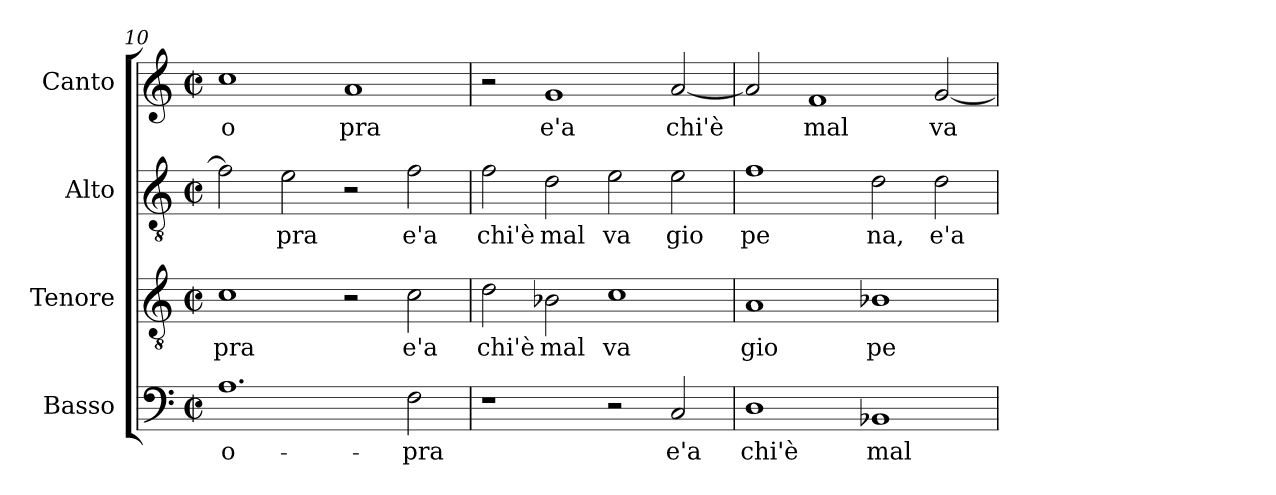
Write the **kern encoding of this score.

**kern	**text	**kern	**text	**kern	**text	**kern	**text
*part4	*part4	*part3	*part3	*part2	*part2	*part1	*part1
*staff4	*staff4	*staff3	*staff3	*staff2	*staff2	*staff1	*staff1
*I"Basso	*	*I"Tenore	*	*I"Alto	*	*I"Canto	*
*clefF4	*	*clefGv2	*	*clefGv2	*	*clefG2	*
*k[]	*	*k[]	*	*k[]	*	*k[]	*
*C:	*	*C:	*	*C:	*	*C:	*
*M2/2	*	*M2/2	*	*M2/2	*	*M2/2	*
*met(c|)	*	*met(c|)	*	*met(c|)	*	*met(c|)	*
=10	=10	=10	=10	=10	=10	=10	=10
!	!LO:LY:b:cj	!	!LO:LY:b:cj	!	!LO:LY:b:cj	!	!LO:LY:b:cj
1.A	o-	1c	pra	2f\]	.	1cc	o
!	!	!	!	!	!LO:LY:b:cj	!	!
.	.	.	.	2e\	pra	.	.
!	!	!	!	!	!	!	!LO:LY:b:cj
.	.	2r	.	2r	.	1a	pra
!	!LO:LY:b:cj	!	!LO:LY:b:cj	!	!LO:LY:b:cj	!	!
2F\	-pra	2c\	e'a	2f\	e'a	.	.
=11	=11	=11	=11	=11	=11	=11	=11
!	!	!	!LO:LY:b:cj	!	!LO:LY:b:cj	!	!
1r	.	2d\	chi'è	2f\	chi'è	2r	.
!	!	!	!LO:LY:b:cj	!	!LO:LY:b:cj	!	!LO:LY:b:cj
.	.	2B-X\	mal	2d\	mal	1g	e'a
!	!	!	!LO:LY:b:cj	!	!LO:LY:b:cj	!	!
2r	.	1c	va	2e\	va	.	.
!	!LO:LY:b:cj	!	!	!	!LO:LY:b:cj	!	!LO:LY:b:cj
2C/	e'a	.	.	2e\	gio	[<2a/	chi'è
=12	=12	=12	=12	=12	=12	=12	=12
!	!LO:LY:b:cj	!	!LO:LY:b:cj	!	!LO:LY:b:cj	!	!LO:LY:b:cj
1D	chi'è	1A	gio	1f	pe	2a/]	.
!	!	!	!	!	!	!	!LO:LY:b:cj
.	.	.	.	.	.	1f	mal
!	!LO:LY:b:cj	!	!LO:LY:b:cj	!	!LO:LY:b:cj	!	!
1BB-X	mal-	1B-X	pe	2d\	na,	.	.
!	!	!	!	!	!LO:LY:b:cj	!	!LO:LY:b:cj
.	.	.	.	2d\	e'a	[<2g/	va
=	=	=	=	=	=	=	=
*-	*-	*-	*-	*-	*-	*-	*-
